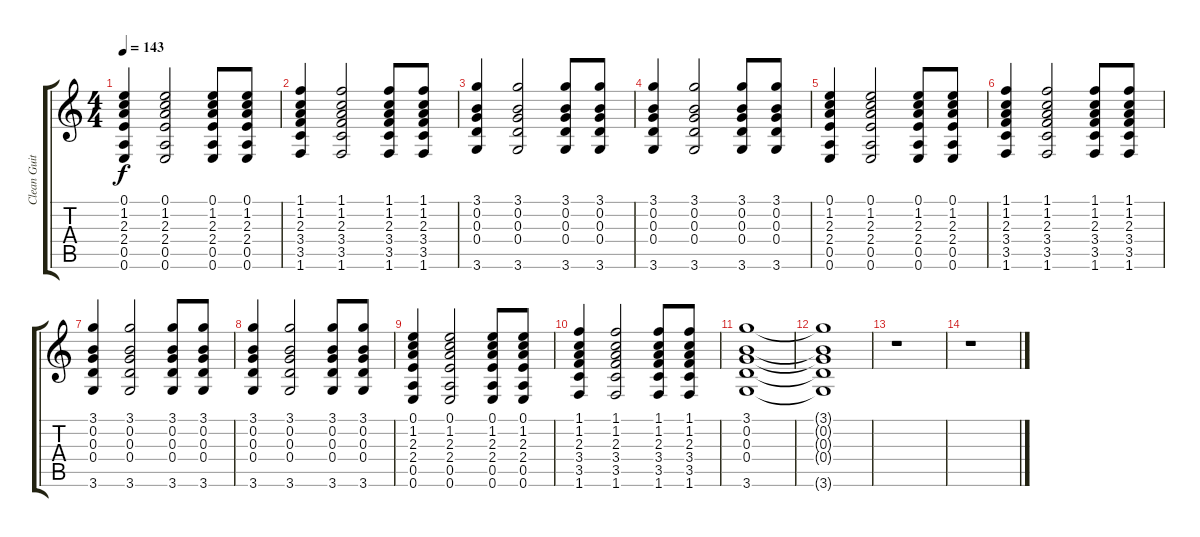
\track ("Clean Guitar" "Clean Guit") {instrument electricguitarclean}
\staff {score tabs}
\tuning (E4 B3 G3 D3 A2 E2) {hide}
\ts (4 4)
\tempo 143
\clef g2
\ks c
(0.1 1.2 2.3 2.4 0.5 0.6).4{dy f} (0.1 1.2 2.3 2.4 0.5 0.6).2 (0.1 1.2 2.3 2.4 0.5 0.6).8 (0.1 1.2 2.3 2.4 0.5 0.6).8 |
(1.1 1.2 2.3 3.4 3.5 1.6).4 (1.1 1.2 2.3 3.4 3.5 1.6).2 (1.1 1.2 2.3 3.4 3.5 1.6).8 (1.1 1.2 2.3 3.4 3.5 1.6).8 |
(3.1 0.2 0.3 0.4 3.6).4 (3.1 0.2 0.3 0.4 3.6).2 (3.1 0.2 0.3 0.4 3.6).8 (3.1 0.2 0.3 0.4 3.6).8 |
(3.1 0.2 0.3 0.4 3.6).4 (3.1 0.2 0.3 0.4 3.6).2 (3.1 0.2 0.3 0.4 3.6).8 (3.1 0.2 0.3 0.4 3.6).8 |
(0.1 1.2 2.3 2.4 0.5 0.6).4 (0.1 1.2 2.3 2.4 0.5 0.6).2 (0.1 1.2 2.3 2.4 0.5 0.6).8 (0.1 1.2 2.3 2.4 0.5 0.6).8 |
(1.1 1.2 2.3 3.4 3.5 1.6).4 (1.1 1.2 2.3 3.4 3.5 1.6).2 (1.1 1.2 2.3 3.4 3.5 1.6).8 (1.1 1.2 2.3 3.4 3.5 1.6).8 |
(3.1 0.2 0.3 0.4 3.6).4 (3.1 0.2 0.3 0.4 3.6).2 (3.1 0.2 0.3 0.4 3.6).8 (3.1 0.2 0.3 0.4 3.6).8 |
(3.1 0.2 0.3 0.4 3.6).4 (3.1 0.2 0.3 0.4 3.6).2 (3.1 0.2 0.3 0.4 3.6).8 (3.1 0.2 0.3 0.4 3.6).8 |
(0.1 1.2 2.3 2.4 0.5 0.6).4 (0.1 1.2 2.3 2.4 0.5 0.6).2 (0.1 1.2 2.3 2.4 0.5 0.6).8 (0.1 1.2 2.3 2.4 0.5 0.6).8 |
(1.1 1.2 2.3 3.4 3.5 1.6).4 (1.1 1.2 2.3 3.4 3.5 1.6).2 (1.1 1.2 2.3 3.4 3.5 1.6).8 (1.1 1.2 2.3 3.4 3.5 1.6).8 |
(3.1 0.2 0.3 0.4 3.6).1 |
(3.1{t} 0.2{t} 0.3{t} 0.4{t} 3.6{t}).1 |
r.1 |
r.1
